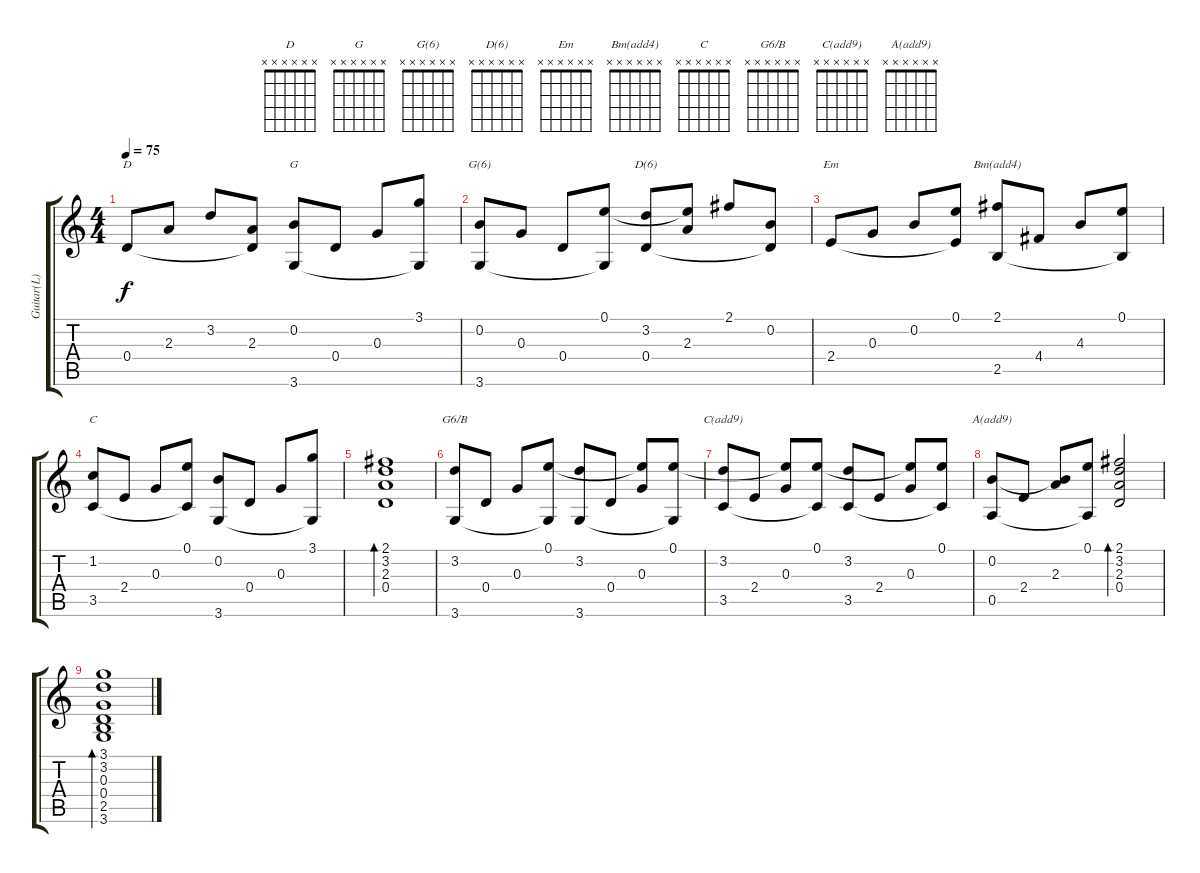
\track ("Guitar(L)" "Guitar(L)") {instrument acousticguitarnylon}
\staff {score tabs}
\tuning (E4 B3 G3 D3 A2 E2) {hide}
\chord ("D" x x x x x x) {firstfret 0}
\chord ("G" x x x x x x) {firstfret 0}
\chord ("G(6)" x x x x x x) {firstfret 0}
\chord ("D(6)" x x x x x x) {firstfret 0}
\chord ("Em" x x x x x x) {firstfret 0}
\chord ("Bm(add4)" x x x x x x) {firstfret 0}
\chord ("C" x x x x x x) {firstfret 0}
\chord ("G6/B" x x x x x x) {firstfret 0}
\chord ("C(add9)" x x x x x x) {firstfret 0}
\chord ("A(add9)" x x x x x x) {firstfret 0}
\ts (4 4)
\tempo 75
\clef g2
\ks c
0.4.8{ch "D" dy f} 2.3.8 3.2.8 (2.3 0.4{t}).8 (0.2 3.6).8{ch "G"} 0.4.8 0.3.8 (3.1 3.6{t}).8 |
(0.2 3.6).8{ch "G(6)"} 0.3.8 0.4.8 (0.1 3.6{t}).8 (3.2 0.4).8{ch "D(6)"} (0.1{t} 2.3).8 2.1.8 (0.2 0.4{t}).8 |
2.4.8{ch "Em"} 0.3.8 0.2.8 (0.1 2.4{t}).8 (2.1 2.5).8{ch "Bm(add4)"} 4.4.8 4.3.8 (0.1 2.5{t}).8 |
(1.2 3.5).8{ch "C"} 2.4.8 0.3.8 (0.1 3.5{t}).8 (0.2 3.6).8 0.4.8 0.3.8 (3.1 3.6{t}).8 |
(2.1 3.2 2.3 0.4).1{bd 240} |
(3.2 3.6).8{ch "G6/B"} 0.4.8 0.3.8 (0.1 3.6{t}).8 (3.2 3.6).8 0.4.8 (0.1{t} 0.3).8 (0.1 3.6{t}).8 |
(3.2 3.5).8{ch "C(add9)"} 2.4.8 (0.1{t} 0.3).8 (0.1 3.5{t}).8 (3.2 3.5).8 2.4.8 (0.1{t} 0.3).8 (0.1 3.5{t}).8 |
(0.2 0.5).8{ch "A(add9)"} 2.4.8 (0.2{t} 2.3).8 (0.1 0.5{t}).8 (2.1 3.2 2.3 0.4).2{bd 120} |
(3.1 3.2 0.3 0.4 2.5 3.6).1{bd 240}
